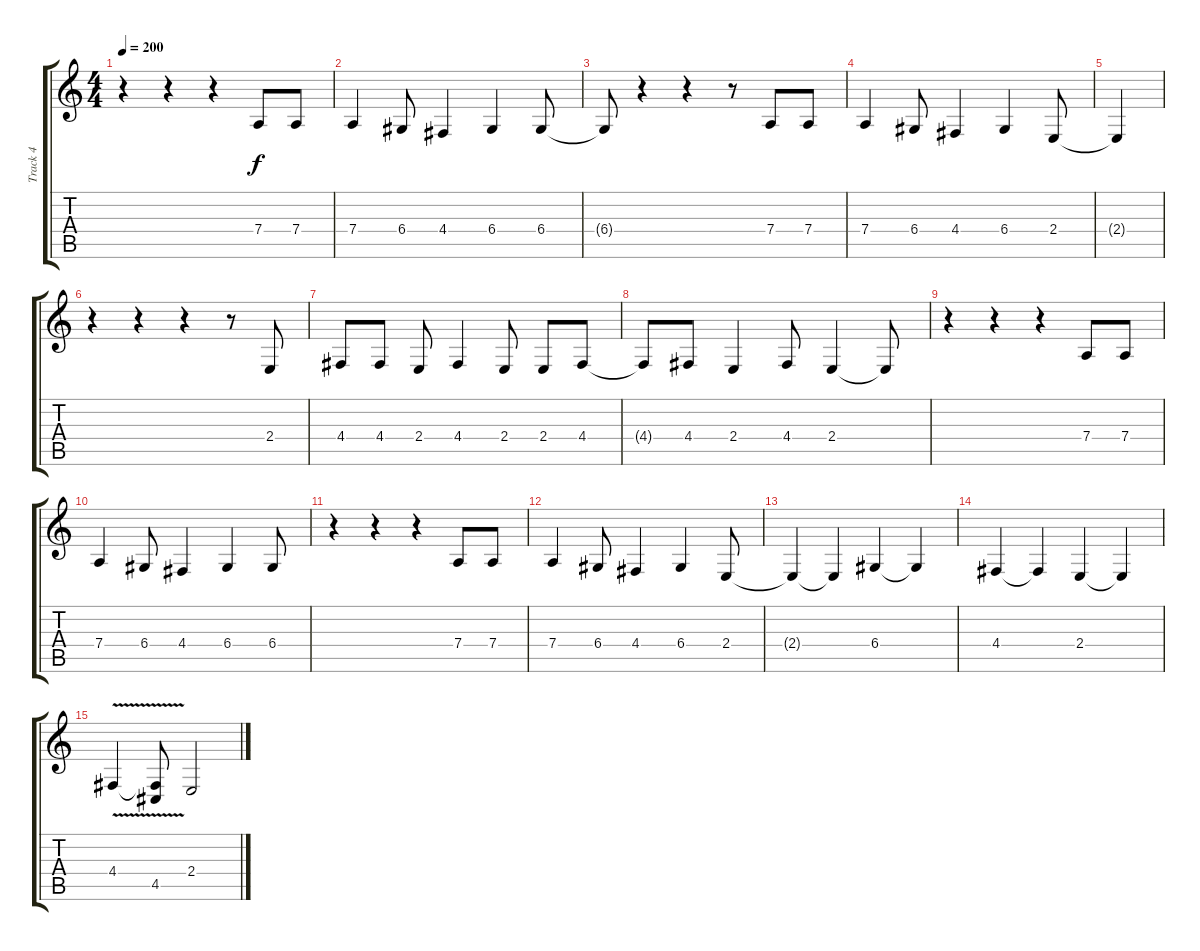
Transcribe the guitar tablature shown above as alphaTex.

\track ("Track 4" "Track 4") {instrument electricgrandpiano}
\staff {score tabs}
\tuning (E4 B3 G3 D3 A2 E2) {hide}
\ts (4 4)
\tempo 200
\clef g2
\ks c
r.4{dy f} r.4 r.4 7.4.8 7.4.8 |
7.4.4 6.4.8 4.4.4 6.4.4 6.4.8 |
6.4{t}.8 r.4 r.4 r.8 7.4.8 7.4.8 |
7.4.4 6.4.8 4.4.4 6.4.4 2.4.8 |
2.4{t}.4 |
r.4 r.4 r.4 r.8 2.4.8 |
4.4.8 4.4.8 2.4.8 4.4.4 2.4.8 2.4.8 4.4.8 |
4.4{t}.8 4.4.8 2.4.4 4.4.8 2.4.4 2.4{t}.8 |
r.4 r.4 r.4 7.4.8 7.4.8 |
7.4.4 6.4.8 4.4.4 6.4.4 6.4.8 |
r.4 r.4 r.4 7.4.8 7.4.8 |
7.4.4 6.4.8 4.4.4 6.4.4 2.4.8 |
2.4{t}.4 2.4{t}.4 6.4.4 6.4{t}.4 |
4.4.4 4.4{t}.4 2.4.4 2.4{t}.4 |
4.4{v}.4 (4.4{t} 4.5).8 2.4.2
